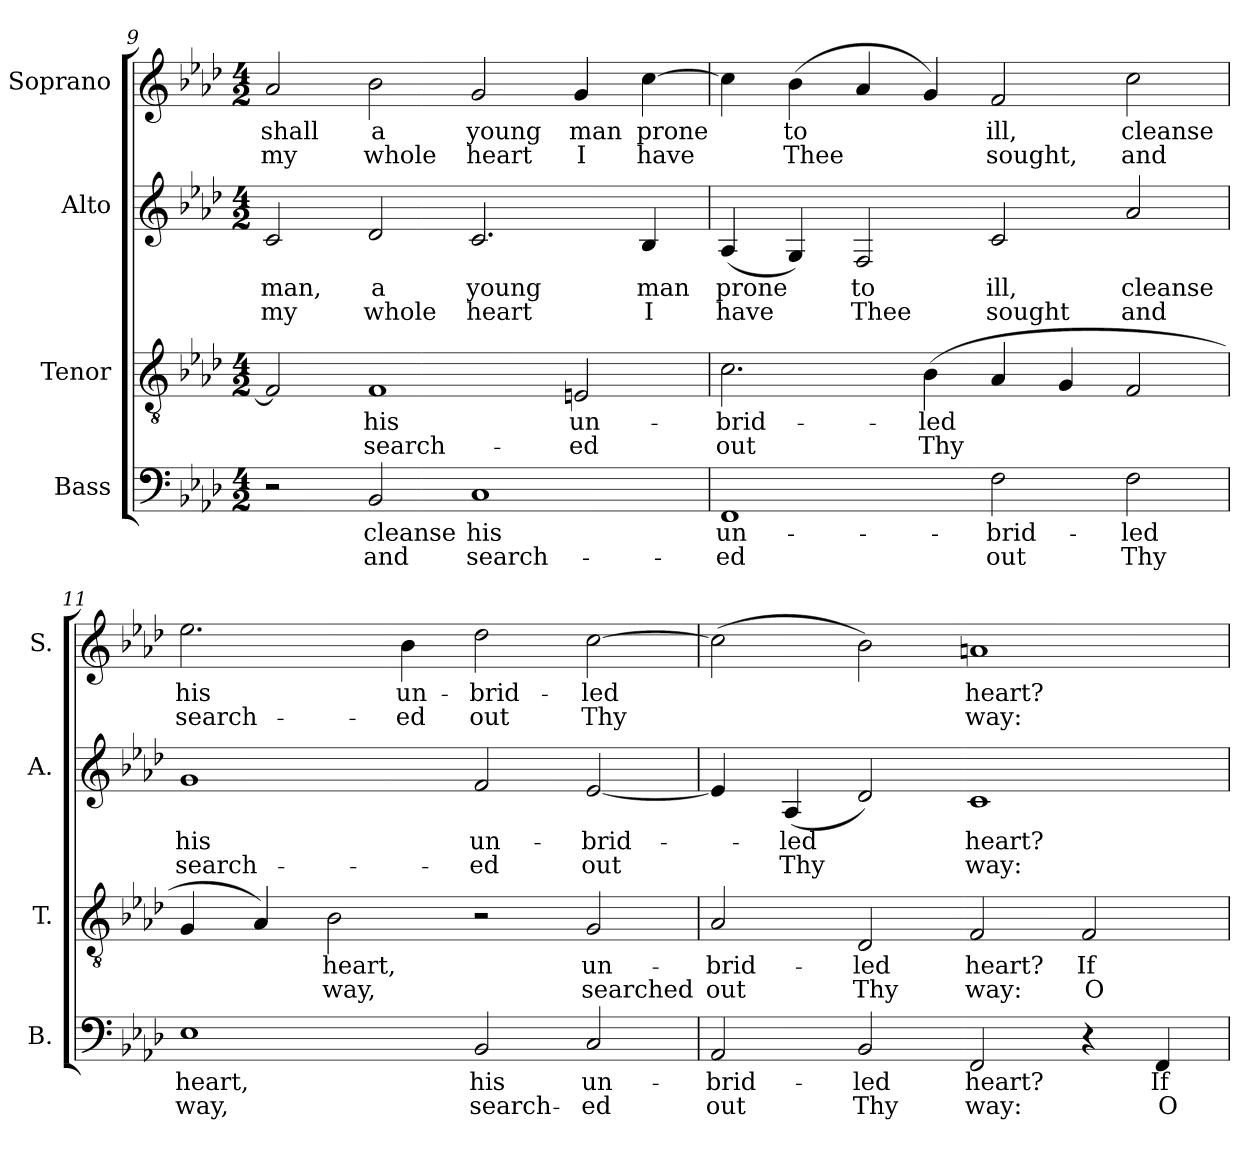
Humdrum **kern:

**kern	**text	**text	**kern	**text	**text	**kern	**text	**text	**kern	**text	**text
*part4	*part4	*part4	*part3	*part3	*part3	*part2	*part2	*part2	*part1	*part1	*part1
*staff4	*staff4	*staff4	*staff3	*staff3	*staff3	*staff2	*staff2	*staff2	*staff1	*staff1	*staff1
*I"Bass	*	*	*I"Tenor	*	*	*I"Alto	*	*	*I"Soprano	*	*
*I'B.	*	*	*I'T.	*	*	*I'A.	*	*	*I'S.	*	*
!!LO:PB:g=z
*clefF4	*	*	*clefGv2	*	*	*clefG2	*	*	*clefG2	*	*
*	*	*	*ITrd7c12	*	*	*	*	*	*	*	*
*k[b-e-a-d-]	*	*	*k[b-e-a-d-]	*	*	*k[b-e-a-d-]	*	*	*k[b-e-a-d-]	*	*
*A-:	*	*	*A-:	*	*	*A-:	*	*	*A-:	*	*
*M4/2	*	*	*M4/2	*	*	*M4/2	*	*	*M4/2	*	*
=9	=9	=9	=9	=9	=9	=9	=9	=9	=9	=9	=9
!	!	!	!	!	!	!	!LO:LY:b:color=#000000	!LO:LY:b:color=#000000	!	!	!
!	!	!	!	!	!	!	!	!	!	!LO:LY:b:color=#000000	!LO:LY:b:color=#000000
2r	.	.	2FFi/]	.	.	2ci/	man,	my	2a-i/	shall	my
!	!LO:LY:b:color=#000000	!LO:LY:b:color=#000000	!	!	!	!	!	!	!	!	!
!	!	!	!	!LO:LY:b:color=#000000	!LO:LY:b:color=#000000	!	!	!	!	!	!
!	!	!	!	!	!	!	!LO:LY:b:color=#000000	!LO:LY:b:color=#000000	!	!	!
!	!	!	!	!	!	!	!	!	!	!LO:LY:b:color=#000000	!LO:LY:b:color=#000000
2BB-i/	cleanse	and	1FFi	his	search-	2d-i/	a	whole	2b-i\	a	whole
!	!LO:LY:b:color=#000000	!LO:LY:b:color=#000000	!	!	!	!	!	!	!	!	!
!	!	!	!	!	!	!	!LO:LY:b:color=#000000	!LO:LY:b:color=#000000	!	!	!
!	!	!	!	!	!	!	!	!	!	!LO:LY:b:color=#000000	!LO:LY:b:color=#000000
1Ci	his	search-	.	.	.	2.ci/	young	heart	2gi/	young	heart
!	!	!	!	!LO:LY:b:color=#000000	!LO:LY:b:color=#000000	!	!	!	!	!	!
!	!	!	!	!	!	!	!	!	!	!LO:LY:b:color=#000000	!LO:LY:b:color=#000000
.	.	.	2EEni/	un-	-ed	.	.	.	4gi/	man	I
!	!	!	!	!	!	!	!LO:LY:b:color=#000000	!LO:LY:b:color=#000000	!	!	!
!	!	!	!	!	!	!	!	!	!	!LO:LY:b:color=#000000	!LO:LY:b:color=#000000
.	.	.	.	.	.	4B-i/	man	I	[4cci\	prone	have
=10	=10	=10	=10	=10	=10	=10	=10	=10	=10	=10	=10
!	!LO:LY:b:color=#000000	!LO:LY:b:color=#000000	!	!	!	!	!	!	!	!	!
!	!	!	!	!LO:LY:b:color=#000000	!LO:LY:b:color=#000000	!	!	!	!	!	!
!	!	!	!	!	!	!	!LO:LY:b:color=#000000	!LO:LY:b:color=#000000	!	!	!
1FFi	un-	-ed	2.Ci\	-brid-	out	(4A-i/	prone	have	4cci\]	.	.
!	!	!	!	!	!	!	!	!	!	!LO:LY:b:color=#000000	!LO:LY:b:color=#000000
.	.	.	.	.	.	4Gi/)	.	.	(4b-i\	to	Thee
!	!	!	!	!	!	!	!LO:LY:b:color=#000000	!LO:LY:b:color=#000000	!	!	!
.	.	.	.	.	.	2Fi/	to	Thee	4a-i/	.	.
!	!	!	!	!LO:LY:b:color=#000000	!LO:LY:b:color=#000000	!	!	!	!	!	!
.	.	.	(4BB-i\	-led	Thy	.	.	.	4gi/)	.	.
!	!LO:LY:b:color=#000000	!LO:LY:b:color=#000000	!	!	!	!	!	!	!	!	!
!	!	!	!	!	!	!	!LO:LY:b:color=#000000	!LO:LY:b:color=#000000	!	!	!
!	!	!	!	!	!	!	!	!	!	!LO:LY:b:color=#000000	!LO:LY:b:color=#000000
2Fi\	-brid-	out	4AA-i/	.	.	2ci/	ill,	sought	2fi/	ill,	sought,
.	.	.	4GGi/	.	.	.	.	.	.	.	.
!	!LO:LY:b:color=#000000	!LO:LY:b:color=#000000	!	!	!	!	!	!	!	!	!
!	!	!	!	!	!	!	!LO:LY:b:color=#000000	!LO:LY:b:color=#000000	!	!	!
!	!	!	!	!	!	!	!	!	!	!LO:LY:b:color=#000000	!LO:LY:b:color=#000000
2Fi\	-led	Thy	2FFi/	.	.	2a-i/	cleanse	and	2cci\	cleanse	and
=11	=11	=11	=11	=11	=11	=11	=11	=11	=11	=11	=11
!	!LO:LY:b:color=#000000	!LO:LY:b:color=#000000	!	!	!	!	!	!	!	!	!
!	!	!	!	!	!	!	!LO:LY:b:color=#000000	!LO:LY:b:color=#000000	!	!	!
!	!	!	!	!	!	!	!	!	!	!LO:LY:b:color=#000000	!LO:LY:b:color=#000000
1E-i	heart,	way,	4GGi/	.	.	1gi	his	search-	2.ee-i\	his	search-
.	.	.	4AA-i/)	.	.	.	.	.	.	.	.
!	!	!	!	!LO:LY:b:color=#000000	!LO:LY:b:color=#000000	!	!	!	!	!	!
.	.	.	2BB-i\	heart,	way,	.	.	.	.	.	.
!	!	!	!	!	!	!	!	!	!	!LO:LY:b:color=#000000	!LO:LY:b:color=#000000
.	.	.	.	.	.	.	.	.	4b-i\	un-	-ed
!	!LO:LY:b:color=#000000	!LO:LY:b:color=#000000	!	!	!	!	!	!	!	!	!
!	!	!	!	!	!	!	!LO:LY:b:color=#000000	!LO:LY:b:color=#000000	!	!	!
!	!	!	!	!	!	!	!	!	!	!LO:LY:b:color=#000000	!LO:LY:b:color=#000000
2BB-i/	his	search-	2r	.	.	2fi/	un-	-ed	2dd-i\	-brid-	out
!	!LO:LY:b:color=#000000	!LO:LY:b:color=#000000	!	!	!	!	!	!	!	!	!
!	!	!	!	!LO:LY:b:color=#000000	!LO:LY:b:color=#000000	!	!	!	!	!	!
!	!	!	!	!	!	!	!LO:LY:b:color=#000000	!LO:LY:b:color=#000000	!	!	!
!	!	!	!	!	!	!	!	!	!	!LO:LY:b:color=#000000	!LO:LY:b:color=#000000
2Ci/	un-	-ed	2GGi/	un-	searched	[2e-i/	-brid-	out	[2cci\	-led	Thy
=12	=12	=12	=12	=12	=12	=12	=12	=12	=12	=12	=12
!	!LO:LY:b:color=#000000	!LO:LY:b:color=#000000	!	!	!	!	!	!	!	!	!
!	!	!	!	!LO:LY:b:color=#000000	!LO:LY:b:color=#000000	!	!	!	!	!	!
2AA-i/	-brid-	out	2AA-i/	-brid-	out	4e-i/]	.	.	(2cci\]	.	.
!	!	!	!	!	!	!	!LO:LY:b:color=#000000	!LO:LY:b:color=#000000	!	!	!
.	.	.	.	.	.	(4A-i/	-led	Thy	.	.	.
!	!LO:LY:b:color=#000000	!LO:LY:b:color=#000000	!	!	!	!	!	!	!	!	!
!	!	!	!	!LO:LY:b:color=#000000	!LO:LY:b:color=#000000	!	!	!	!	!	!
2BB-i/	-led	Thy	2DD-i/	-led	Thy	2d-i/)	.	.	2b-i\)	.	.
!	!LO:LY:b:color=#000000	!LO:LY:b:color=#000000	!	!	!	!	!	!	!	!	!
!	!	!	!	!LO:LY:b:color=#000000	!LO:LY:b:color=#000000	!	!	!	!	!	!
!	!	!	!	!	!	!	!LO:LY:b:color=#000000	!LO:LY:b:color=#000000	!	!	!
!	!	!	!	!	!	!	!	!	!	!LO:LY:b:color=#000000	!LO:LY:b:color=#000000
2FFi/	heart?	way:	2FFi/	heart?	way:	1ci	heart?	way:	1ani	heart?	way:
!	!	!	!	!LO:LY:b:color=#000000	!LO:LY:b:color=#000000	!	!	!	!	!	!
4r	.	.	2FFi/	If	O	.	.	.	.	.	.
!	!LO:LY:b:color=#000000	!LO:LY:b:color=#000000	!	!	!	!	!	!	!	!	!
4FFi/	If	O	.	.	.	.	.	.	.	.	.
=	=	=	=	=	=	=	=	=	=	=	=
*-	*-	*-	*-	*-	*-	*-	*-	*-	*-	*-	*-
